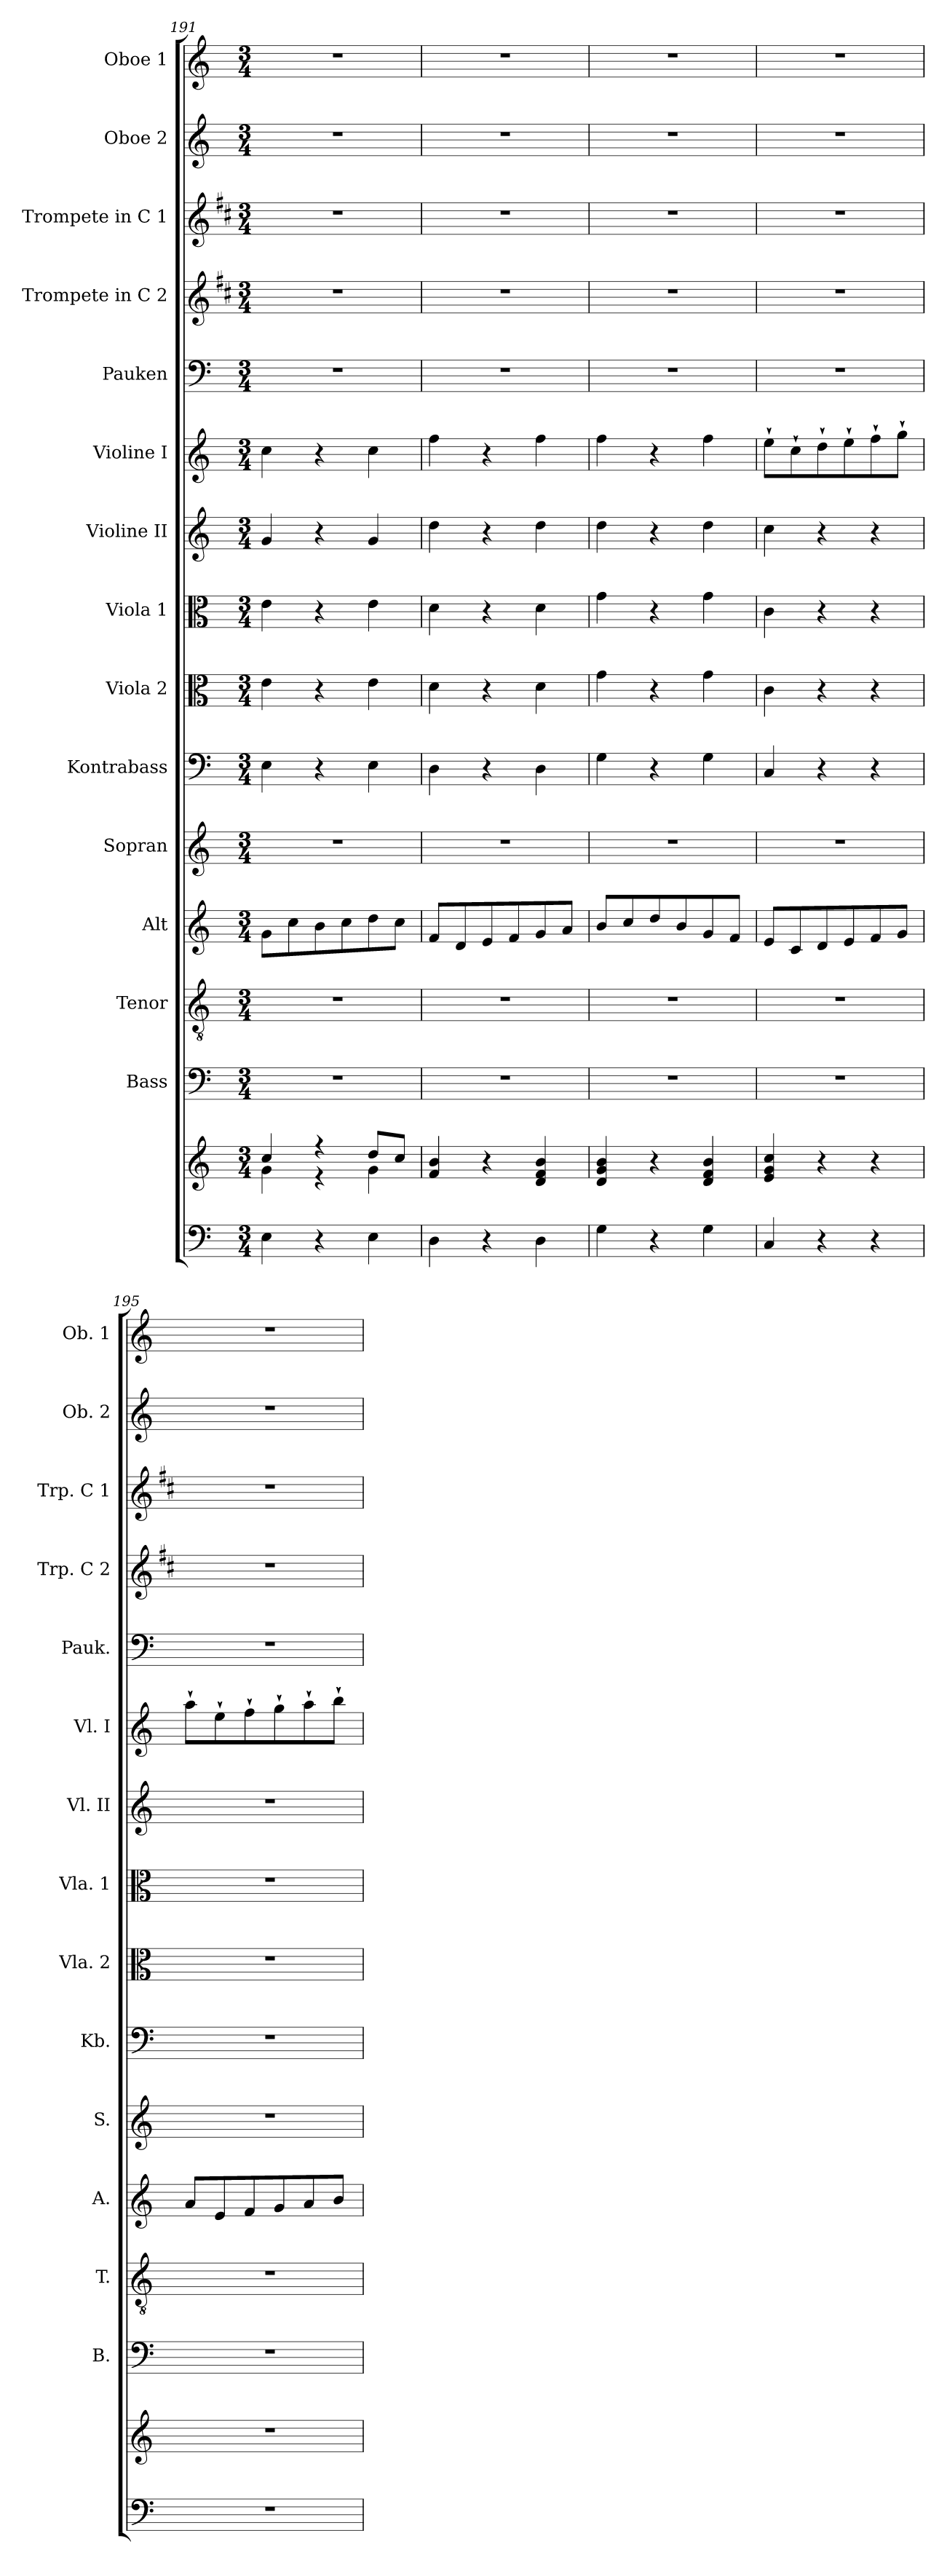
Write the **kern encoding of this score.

**kern	**kern	**kern	**kern	**kern	**kern	**kern	**kern	**kern	**kern	**kern	**kern	**kern	**kern	**kern	**kern
*part15	*part15	*part14	*part13	*part12	*part11	*part10	*part9	*part8	*part7	*part6	*part5	*part4	*part3	*part2	*part1
*staff16	*staff15	*staff14	*staff13	*staff12	*staff11	*staff10	*staff9	*staff8	*staff7	*staff6	*staff5	*staff4	*staff3	*staff2	*staff1
*	*	*I"Bass	*I"Tenor	*I"Alt	*I"Sopran	*I"Kontrabass	*I"Viola 2	*I"Viola 1	*I"Violine II	*I"Violine I	*I"Pauken	*I"Trompete in C 2	*I"Trompete in C 1	*I"Oboe 2	*I"Oboe 1
*	*	*I'B.	*I'T.	*I'A.	*I'S.	*I'Kb.	*I'Vla. 2	*I'Vla. 1	*I'Vl. II	*I'Vl. I	*I'Pauk.	*I'Trp. C 2	*I'Trp. C 1	*I'Ob. 2	*I'Ob. 1
*clefF4	*clefG2	*clefF4	*clefGv2	*clefG2	*clefG2	*clefF4	*clefC3	*clefC3	*clefG2	*clefG2	*clefF4	*clefG2	*clefG2	*clefG2	*clefG2
*	*	*	*	*	*	*ITrd7c12	*	*	*	*	*	*ITrd1c2	*ITrd1c2	*	*
*k[]	*k[]	*k[]	*k[]	*k[]	*k[]	*k[]	*k[]	*k[]	*k[]	*k[]	*k[]	*k[]	*k[]	*k[]	*k[]
*C:	*C:	*C:	*C:	*C:	*C:	*C:	*C:	*C:	*C:	*C:	*C:	*C:	*C:	*C:	*C:
*M3/4	*M3/4	*M3/4	*M3/4	*M3/4	*M3/4	*M3/4	*M3/4	*M3/4	*M3/4	*M3/4	*M3/4	*M3/4	*M3/4	*M3/4	*M3/4
=191	=191	=191	=191	=191	=191	=191	=191	=191	=191	=191	=191	=191	=191	=191	=191
*	*^	*	*	*	*	*	*	*	*	*	*	*	*	*	*
4E\	4cc/	4g\	2.r	2.r	8g\L	2.r	4EE\	4e\	4e\	4g/	4cc\	2.r	2.r	2.r	2.r	2.r
.	.	.	.	.	8cc\	.	.	.	.	.	.	.	.	.	.	.
4r	4r	4r	.	.	8b\	.	4r	4r	4r	4r	4r	.	.	.	.	.
.	.	.	.	.	8cc\	.	.	.	.	.	.	.	.	.	.	.
4E\	8dd/L	4g\	.	.	8dd\	.	4EE\	4e\	4e\	4g/	4cc\	.	.	.	.	.
.	8cc/J	.	.	.	8cc\J	.	.	.	.	.	.	.	.	.	.	.
*	*v	*v	*	*	*	*	*	*	*	*	*	*	*	*	*	*
=192	=192	=192	=192	=192	=192	=192	=192	=192	=192	=192	=192	=192	=192	=192	=192
4D\	4f/ 4b/	2.r	2.r	8f/L	2.r	4DD\	4d\	4d\	4dd\	4ff\	2.r	2.r	2.r	2.r	2.r
.	.	.	.	8d/	.	.	.	.	.	.	.	.	.	.	.
4r	4r	.	.	8e/	.	4r	4r	4r	4r	4r	.	.	.	.	.
.	.	.	.	8f/	.	.	.	.	.	.	.	.	.	.	.
4D\	4d/ 4f/ 4b/	.	.	8g/	.	4DD\	4d\	4d\	4dd\	4ff\	.	.	.	.	.
.	.	.	.	8a/J	.	.	.	.	.	.	.	.	.	.	.
=193	=193	=193	=193	=193	=193	=193	=193	=193	=193	=193	=193	=193	=193	=193	=193
4G\	4d/ 4g/ 4b/	2.r	2.r	8b/L	2.r	4GG\	4g\	4g\	4dd\	4ff\	2.r	2.r	2.r	2.r	2.r
.	.	.	.	8cc/	.	.	.	.	.	.	.	.	.	.	.
4r	4r	.	.	8dd/	.	4r	4r	4r	4r	4r	.	.	.	.	.
.	.	.	.	8b/	.	.	.	.	.	.	.	.	.	.	.
4G\	4d/ 4f/ 4b/	.	.	8g/	.	4GG\	4g\	4g\	4dd\	4ff\	.	.	.	.	.
.	.	.	.	8f/J	.	.	.	.	.	.	.	.	.	.	.
=194	=194	=194	=194	=194	=194	=194	=194	=194	=194	=194	=194	=194	=194	=194	=194
4C/	4e/ 4g/ 4cc/	2.r	2.r	8e/L	2.r	4CC/	4c\	4c\	4cc\	8ee`>\L	2.r	2.r	2.r	2.r	2.r
.	.	.	.	8c/	.	.	.	.	.	8cc`>\	.	.	.	.	.
4r	4r	.	.	8d/	.	4r	4r	4r	4r	8dd`>\	.	.	.	.	.
.	.	.	.	8e/	.	.	.	.	.	8ee`>\	.	.	.	.	.
4r	4r	.	.	8f/	.	4r	4r	4r	4r	8ff`>\	.	.	.	.	.
.	.	.	.	8g/J	.	.	.	.	.	8gg`>\J	.	.	.	.	.
=195	=195	=195	=195	=195	=195	=195	=195	=195	=195	=195	=195	=195	=195	=195	=195
2.r	2.r	2.r	2.r	8a/L	2.r	2.r	2.r	2.r	2.r	8aa`>\L	2.r	2.r	2.r	2.r	2.r
.	.	.	.	8e/	.	.	.	.	.	8ee`>\	.	.	.	.	.
.	.	.	.	8f/	.	.	.	.	.	8ff`>\	.	.	.	.	.
.	.	.	.	8g/	.	.	.	.	.	8gg`>\	.	.	.	.	.
.	.	.	.	8a/	.	.	.	.	.	8aa`>\	.	.	.	.	.
.	.	.	.	8b/J	.	.	.	.	.	8bb`>\J	.	.	.	.	.
=	=	=	=	=	=	=	=	=	=	=	=	=	=	=	=
*-	*-	*-	*-	*-	*-	*-	*-	*-	*-	*-	*-	*-	*-	*-	*-
